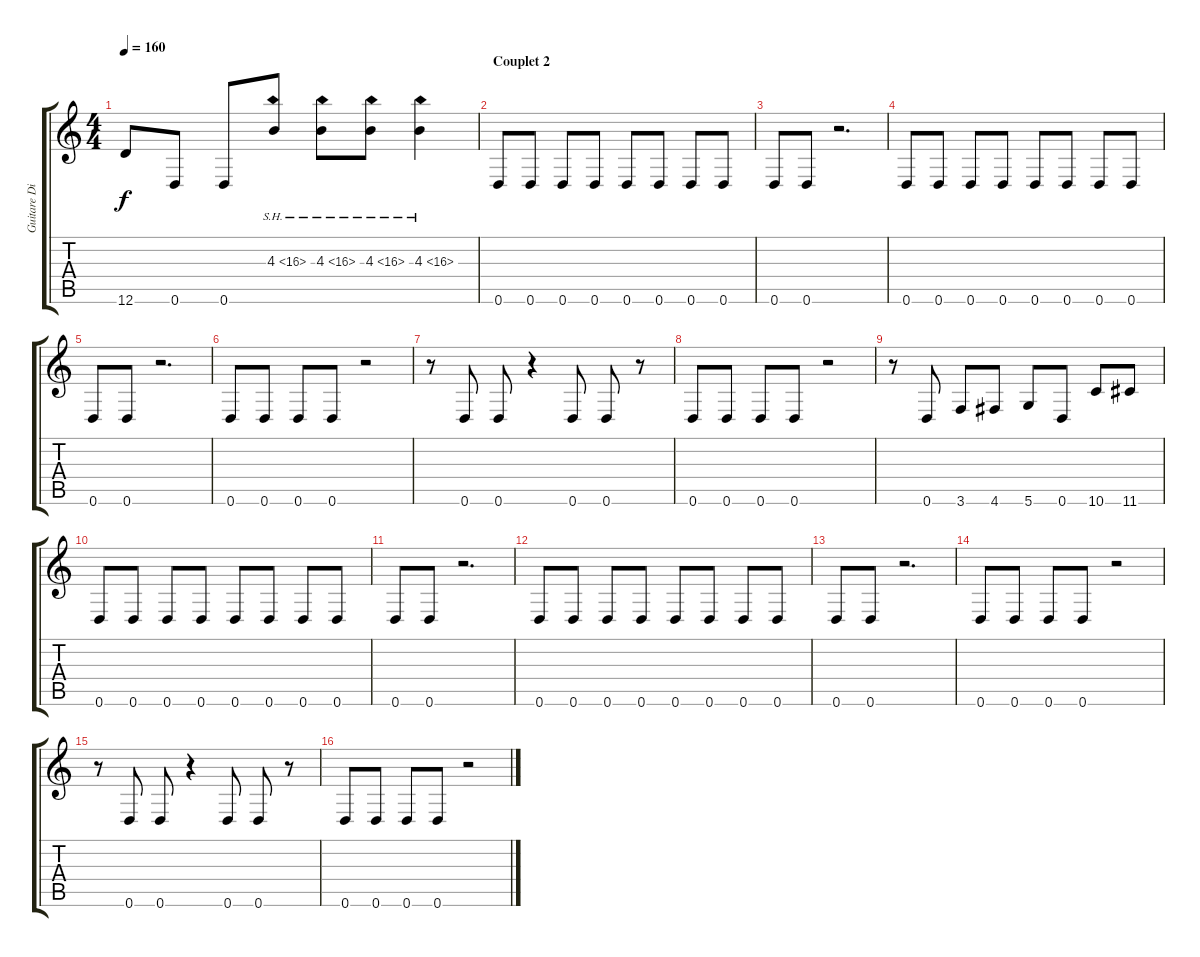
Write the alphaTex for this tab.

\track ("Guitare Distorsion Dropped D ( Matt )" "Guitare Di") {instrument distortionguitar}
\staff {score tabs}
\tuning (E4 B3 G3 D3 A2 D2) {hide}
\ts (4 4)
\tempo 160
\clef g2
\ks c
12.6.8{dy f} 0.6.8 0.6.8 4.3{sh 12}.8{instrument guitarharmonics} 4.3{sh 12}.8 4.3{sh 12}.8 4.3{sh 12}.4 |
\section ("" "Couplet 2")
0.6.8{instrument distortionguitar} 0.6.8 0.6.8 0.6.8 0.6.8 0.6.8 0.6.8 0.6.8 |
0.6.8 0.6.8 r.2{d} |
0.6.8 0.6.8 0.6.8 0.6.8 0.6.8 0.6.8 0.6.8 0.6.8 |
0.6.8 0.6.8 r.2{d} |
0.6.8 0.6.8 0.6.8 0.6.8 r.2 |
r.8 0.6.8 0.6.8 r.4 0.6.8 0.6.8 r.8 |
0.6.8 0.6.8 0.6.8 0.6.8 r.2 |
r.8 0.6.8 3.6.8 4.6.8 5.6.8 0.6.8 10.6.8 11.6.8 |
0.6.8 0.6.8 0.6.8 0.6.8 0.6.8 0.6.8 0.6.8 0.6.8 |
0.6.8 0.6.8 r.2{d} |
0.6.8 0.6.8 0.6.8 0.6.8 0.6.8 0.6.8 0.6.8 0.6.8 |
0.6.8 0.6.8 r.2{d} |
0.6.8 0.6.8 0.6.8 0.6.8 r.2 |
r.8 0.6.8 0.6.8 r.4 0.6.8 0.6.8 r.8 |
0.6.8 0.6.8 0.6.8 0.6.8 r.2
